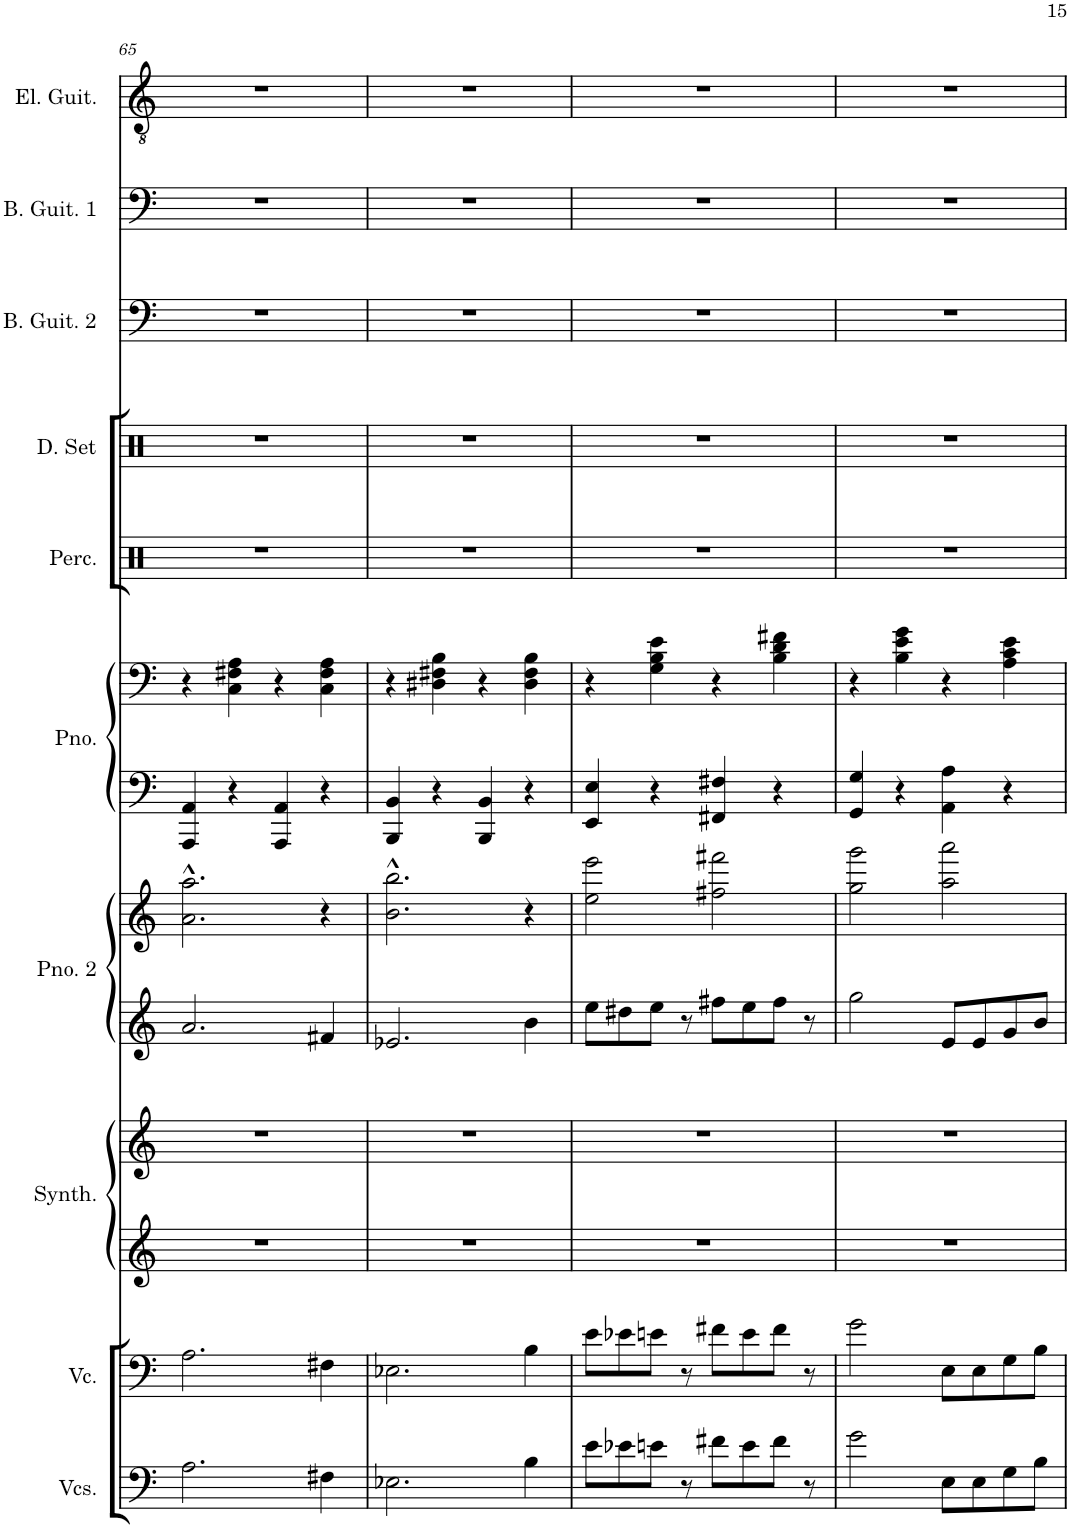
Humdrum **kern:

**kern	**kern	**kern	**kern	**kern	**kern	**kern	**kern	**kern	**kern	**kern	**kern	**kern
*part10	*part9	*part8	*part8	*part7	*part7	*part6	*part6	*part5	*part4	*part3	*part2	*part1
*staff13	*staff12	*staff11	*staff10	*staff9	*staff8	*staff7	*staff6	*staff5	*staff4	*staff3	*staff2	*staff1
*I"Violoncellos	*I"Violoncello	*I"Saw Synthesiser	*	*I"Piano 2	*	*I"Piano	*	*I"Percussion	*I"Drumset	*I"Bass Guitar 2	*I"Bass Guitar 1	*I"Electric Guitar
*I'Vcs.	*I'Vc.	*I'Synth.	*	*I'Pno. 2	*	*I'Pno.	*	*I'Perc.	*I'D. Set	*I'B. Guit. 2	*I'B. Guit. 1	*I'El. Guit.
!!LO:PB:g=z
*clefF4	*clefF4	*clefG2	*clefG2	*clefG2	*clefG2	*clefF4	*clefF4	*clefX	*clefX	*clefF4	*clefF4	*clefGv2
*	*	*	*	*	*	*	*	*	*	*Trd7c12	*Trd7c12	*
*k[]	*k[]	*k[]	*k[]	*k[]	*k[]	*k[]	*k[]	*k[]	*k[]	*k[]	*k[]	*k[]
*M4/4	*M4/4	*M4/4	*M4/4	*M4/4	*M4/4	*M4/4	*M4/4	*M4/4	*M4/4	*M4/4	*M4/4	*M4/4
=65	=65	=65	=65	=65	=65	=65	=65	=65	=65	=65	=65	=65
2.A\	2.A\	1r	1r	2.a/	2.a\^^ 2.aa\^^	4AAA/ 4AA/	4r	1r	1r	1r	1r	1r
.	.	.	.	.	.	4r	4C\ 4F#X\ 4A\	.	.	.	.	.
.	.	.	.	.	.	4AAA/ 4AA/	4r	.	.	.	.	.
4F#X\	4F#X\	.	.	4f#X/	4r	4r	4C\ 4F#\ 4A\	.	.	.	.	.
=66	=66	=66	=66	=66	=66	=66	=66	=66	=66	=66	=66	=66
2.E-X\	2.E-X\	1r	1r	2.e-X/	2.b\^^ 2.bb\^^	4BBB/ 4BB/	4r	1r	1r	1r	1r	1r
.	.	.	.	.	.	4r	4D#X\ 4F#X\ 4B\	.	.	.	.	.
.	.	.	.	.	.	4BBB/ 4BB/	4r	.	.	.	.	.
4B\	4B\	.	.	4b\	4r	4r	4D#\ 4F#\ 4B\	.	.	.	.	.
=67	=67	=67	=67	=67	=67	=67	=67	=67	=67	=67	=67	=67
8e\L	8e\L	1r	1r	8ee\L	2ee\ 2eee\	4EE/ 4E/	4r	1r	1r	1r	1r	1r
8e-X\	8e-X\	.	.	8dd#X\	.	.	.	.	.	.	.	.
8en\J	8en\J	.	.	8ee\J	.	4r	4G\ 4B\ 4e\	.	.	.	.	.
8r	8r	.	.	8r	.	.	.	.	.	.	.	.
8f#X\L	8f#X\L	.	.	8ff#X\L	2ff#X\ 2fff#X\	4FF#X/ 4F#X/	4r	.	.	.	.	.
8e\	8e\	.	.	8ee\	.	.	.	.	.	.	.	.
8f#\J	8f#\J	.	.	8ff#\J	.	4r	4B\ 4d\ 4f#X\	.	.	.	.	.
8r	8r	.	.	8r	.	.	.	.	.	.	.	.
=68	=68	=68	=68	=68	=68	=68	=68	=68	=68	=68	=68	=68
2g\	2g\	1r	1r	2gg\	2gg\ 2ggg\	4GG/ 4G/	4r	1r	1r	1r	1r	1r
.	.	.	.	.	.	4r	4B\ 4e\ 4g\	.	.	.	.	.
8E\L	8E\L	.	.	8e/L	2aa\ 2aaa\	4AA\ 4A\	4r	.	.	.	.	.
8E\	8E\	.	.	8e/	.	.	.	.	.	.	.	.
8G\	8G\	.	.	8g/	.	4r	4A\ 4c\ 4e\	.	.	.	.	.
8B\J	8B\J	.	.	8b/J	.	.	.	.	.	.	.	.
=	=	=	=	=	=	=	=	=	=	=	=	=
*-	*-	*-	*-	*-	*-	*-	*-	*-	*-	*-	*-	*-
